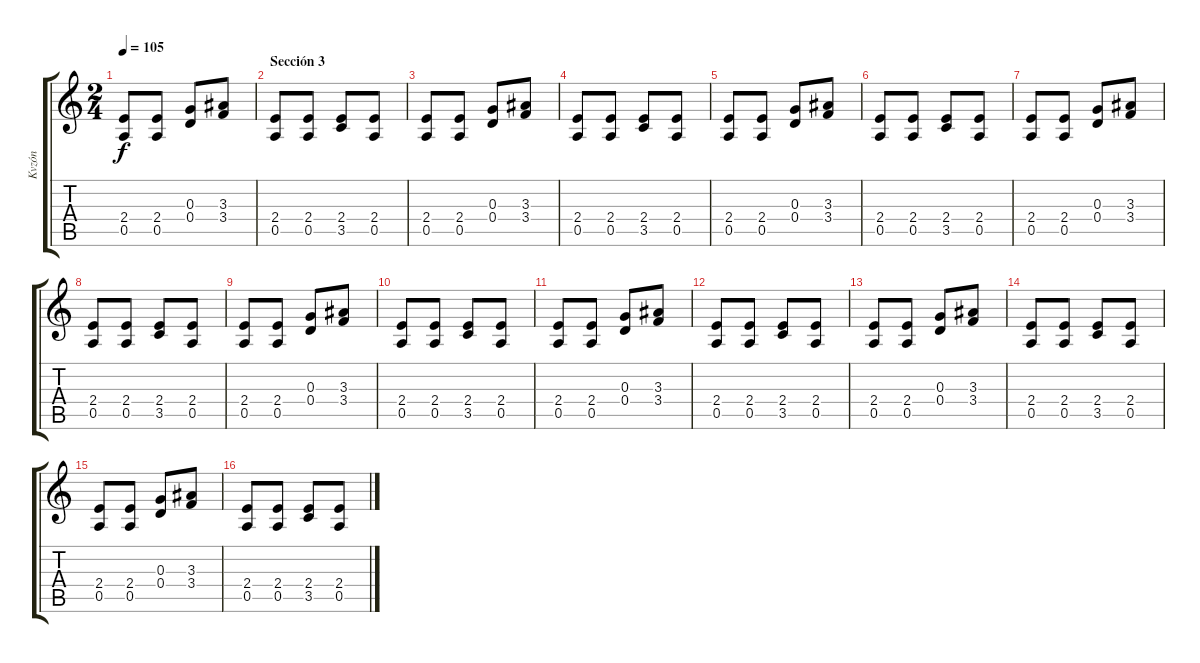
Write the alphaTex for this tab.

\track ("Kvzón" "Kvzón") {instrument overdrivenguitar}
\staff {score tabs}
\tuning (E4 B3 G3 D3 A2 E2) {hide}
\ts (2 4)
\tempo 105
\clef g2
\ks c
(2.4 0.5).8{dy f} (2.4 0.5).8 (0.3 0.4).8 (3.3 3.4).8 |
\section ("" "Sección 3")
(2.4 0.5).8 (2.4 0.5).8 (2.4 3.5).8 (2.4 0.5).8 |
(2.4 0.5).8 (2.4 0.5).8 (0.3 0.4).8 (3.3 3.4).8 |
(2.4 0.5).8 (2.4 0.5).8 (2.4 3.5).8 (2.4 0.5).8 |
(2.4 0.5).8 (2.4 0.5).8 (0.3 0.4).8 (3.3 3.4).8 |
(2.4 0.5).8 (2.4 0.5).8 (2.4 3.5).8 (2.4 0.5).8 |
(2.4 0.5).8 (2.4 0.5).8 (0.3 0.4).8 (3.3 3.4).8 |
(2.4 0.5).8 (2.4 0.5).8 (2.4 3.5).8 (2.4 0.5).8 |
(2.4 0.5).8 (2.4 0.5).8 (0.3 0.4).8 (3.3 3.4).8 |
(2.4 0.5).8 (2.4 0.5).8 (2.4 3.5).8 (2.4 0.5).8 |
(2.4 0.5).8 (2.4 0.5).8 (0.3 0.4).8 (3.3 3.4).8 |
(2.4 0.5).8 (2.4 0.5).8 (2.4 3.5).8 (2.4 0.5).8 |
(2.4 0.5).8 (2.4 0.5).8 (0.3 0.4).8 (3.3 3.4).8 |
(2.4 0.5).8 (2.4 0.5).8 (2.4 3.5).8 (2.4 0.5).8 |
(2.4 0.5).8 (2.4 0.5).8 (0.3 0.4).8 (3.3 3.4).8 |
(2.4 0.5).8 (2.4 0.5).8 (2.4 3.5).8 (2.4 0.5).8
